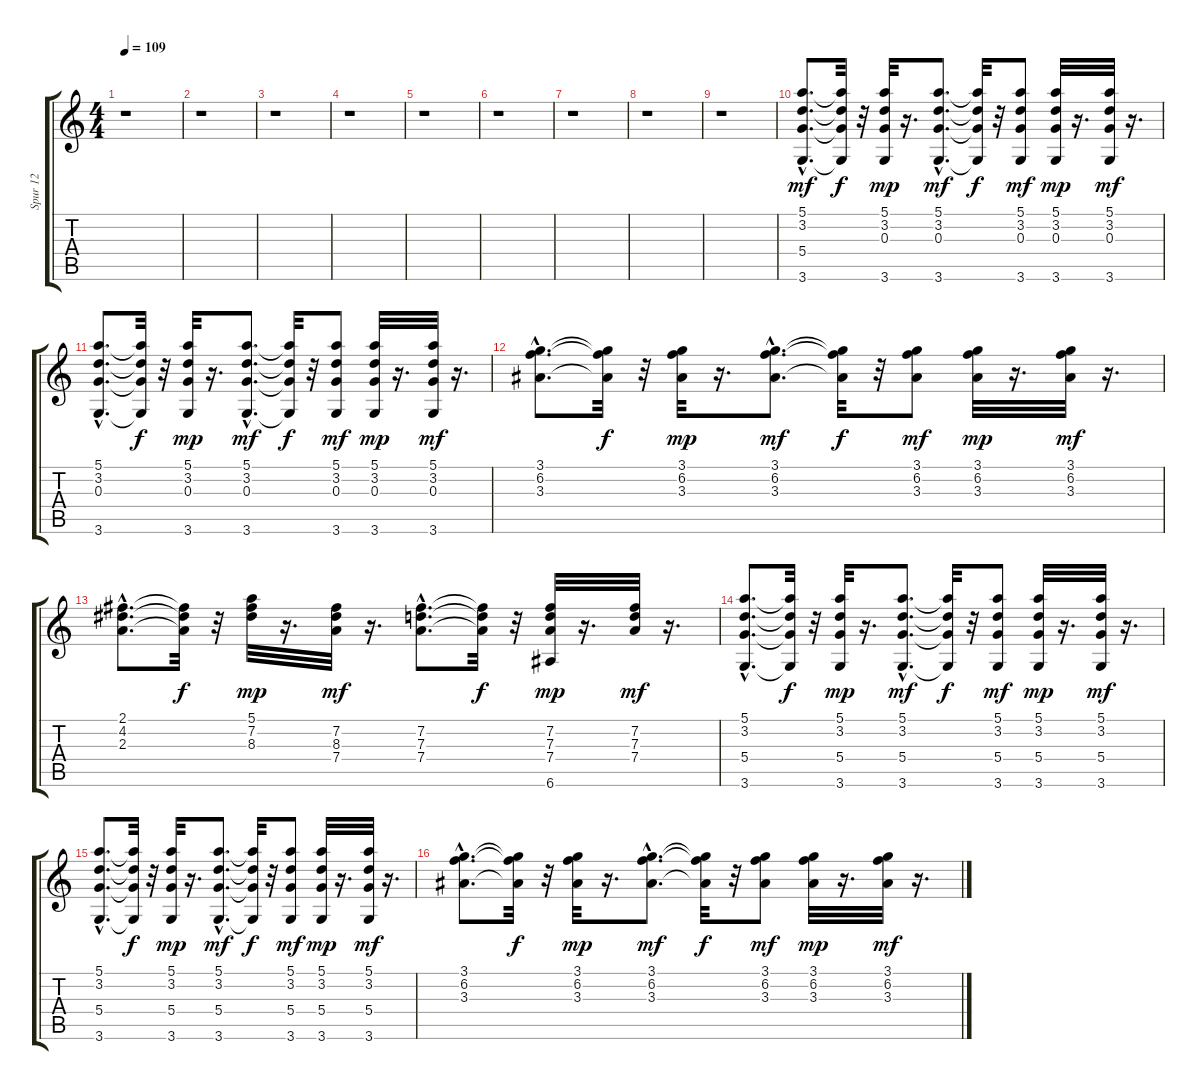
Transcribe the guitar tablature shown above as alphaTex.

\track ("Spur 12" "Spur 12") {instrument acousticguitarnylon}
\staff {score tabs}
\tuning (E4 B3 G3 D3 A2 E2) {hide}
\ts (4 4)
\tempo 109
\clef g2
\ks c
r.1{dy mf instrument acousticguitarnylon} |
r.1 |
r.1 |
r.1 |
r.1 |
r.1 |
r.1 |
r.1 |
r.1 |
(5.1{hac} 3.2{hac} 5.4{hac} 3.6{hac}).8{d} (5.1{t} 3.2{t} 5.4{t} 3.6{t}).32{dy f} r.32 (5.1 3.2 0.3 3.6).32{dy mp} r.16{d} (5.1{hac} 3.2{hac} 0.3{hac} 3.6{hac}).8{d dy mf} (5.1{t} 3.2{t} 0.3{t} 3.6{t}).32{dy f} r.32 (5.1 3.2 0.3 3.6).8{dy mf} (5.1 3.2 0.3 3.6).32{dy mp} r.16{d} (5.1 3.2 0.3 3.6).32{dy mf} r.16{d} |
(5.1{hac} 3.2{hac} 0.3{hac} 3.6{hac}).8{d} (5.1{t} 3.2{t} 0.3{t} 3.6{t}).32{dy f} r.32 (5.1 3.2 0.3 3.6).32{dy mp} r.16{d} (5.1{hac} 3.2{hac} 0.3{hac} 3.6{hac}).8{d dy mf} (5.1{t} 3.2{t} 0.3{t} 3.6{t}).32{dy f} r.32 (5.1 3.2 0.3 3.6).8{dy mf} (5.1 3.2 0.3 3.6).32{dy mp} r.16{d} (5.1 3.2 0.3 3.6).32{dy mf} r.16{d} |
(3.1{hac} 6.2{hac} 3.3{hac}).8{d} (3.1{t} 6.2{t} 3.3{t}).32{dy f} r.32 (3.1 6.2 3.3).32{dy mp} r.16{d} (3.1{hac} 6.2{hac} 3.3{hac}).8{d dy mf} (3.1{t} 6.2{t} 3.3{t}).32{dy f} r.32 (3.1 6.2 3.3).8{dy mf} (3.1 6.2 3.3).32{dy mp} r.16{d} (3.1 6.2 3.3).32{dy mf} r.16{d} |
(2.1{hac} 4.2{hac} 2.3{hac}).8{d} (2.1{t} 4.2{t} 2.3{t}).32{dy f} r.32 (5.1 7.2 8.3).32{dy mp} r.16{d} (7.2 8.3 7.4).32{dy mf} r.16{d} (7.2{hac} 7.3{hac} 7.4{hac}).8{d} (7.2{t} 7.3{t} 7.4{t}).32{dy f} r.32 (7.2 7.3 7.4 6.6).32{dy mp} r.16{d} (7.2 7.3 7.4).32{dy mf} r.16{d} |
(5.1{hac} 3.2{hac} 5.4{hac} 3.6{hac}).8{d} (5.1{t} 3.2{t} 5.4{t} 3.6{t}).32{dy f} r.32 (5.1 3.2 5.4 3.6).32{dy mp} r.16{d} (5.1{hac} 3.2{hac} 5.4{hac} 3.6{hac}).8{d dy mf} (5.1{t} 3.2{t} 5.4{t} 3.6{t}).32{dy f} r.32 (5.1 3.2 5.4 3.6).8{dy mf} (5.1 3.2 5.4 3.6).32{dy mp} r.16{d} (5.1 3.2 5.4 3.6).32{dy mf} r.16{d} |
(5.1{hac} 3.2{hac} 5.4{hac} 3.6{hac}).8{d} (5.1{t} 3.2{t} 5.4{t} 3.6{t}).32{dy f} r.32 (5.1 3.2 5.4 3.6).32{dy mp} r.16{d} (5.1{hac} 3.2{hac} 5.4{hac} 3.6{hac}).8{d dy mf} (5.1{t} 3.2{t} 5.4{t} 3.6{t}).32{dy f} r.32 (5.1 3.2 5.4 3.6).8{dy mf} (5.1 3.2 5.4 3.6).32{dy mp} r.16{d} (5.1 3.2 5.4 3.6).32{dy mf} r.16{d} |
(3.1{hac} 6.2{hac} 3.3{hac}).8{d} (3.1{t} 6.2{t} 3.3{t}).32{dy f} r.32 (3.1 6.2 3.3).32{dy mp} r.16{d} (3.1{hac} 6.2{hac} 3.3{hac}).8{d dy mf} (3.1{t} 6.2{t} 3.3{t}).32{dy f} r.32 (3.1 6.2 3.3).8{dy mf} (3.1 6.2 3.3).32{dy mp} r.16{d} (3.1 6.2 3.3).32{dy mf} r.16{d}
